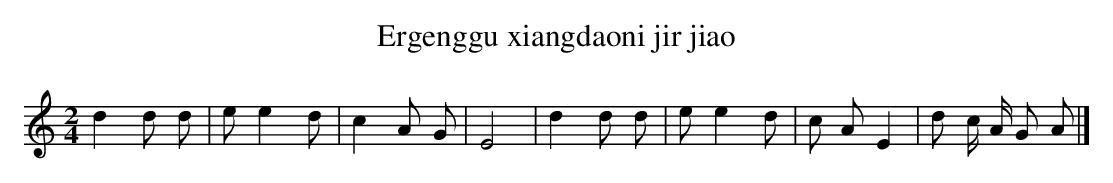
X:1
T: Ergenggu xiangdaoni jir jiao
L: 1/8
M: 2/4
K: C
d2d d [I:setbarnb 1]|
ee2d |
c2A G |
E4 |
d2d d |
ee2d |
c AE2 |
d c/ A/ G A |]
